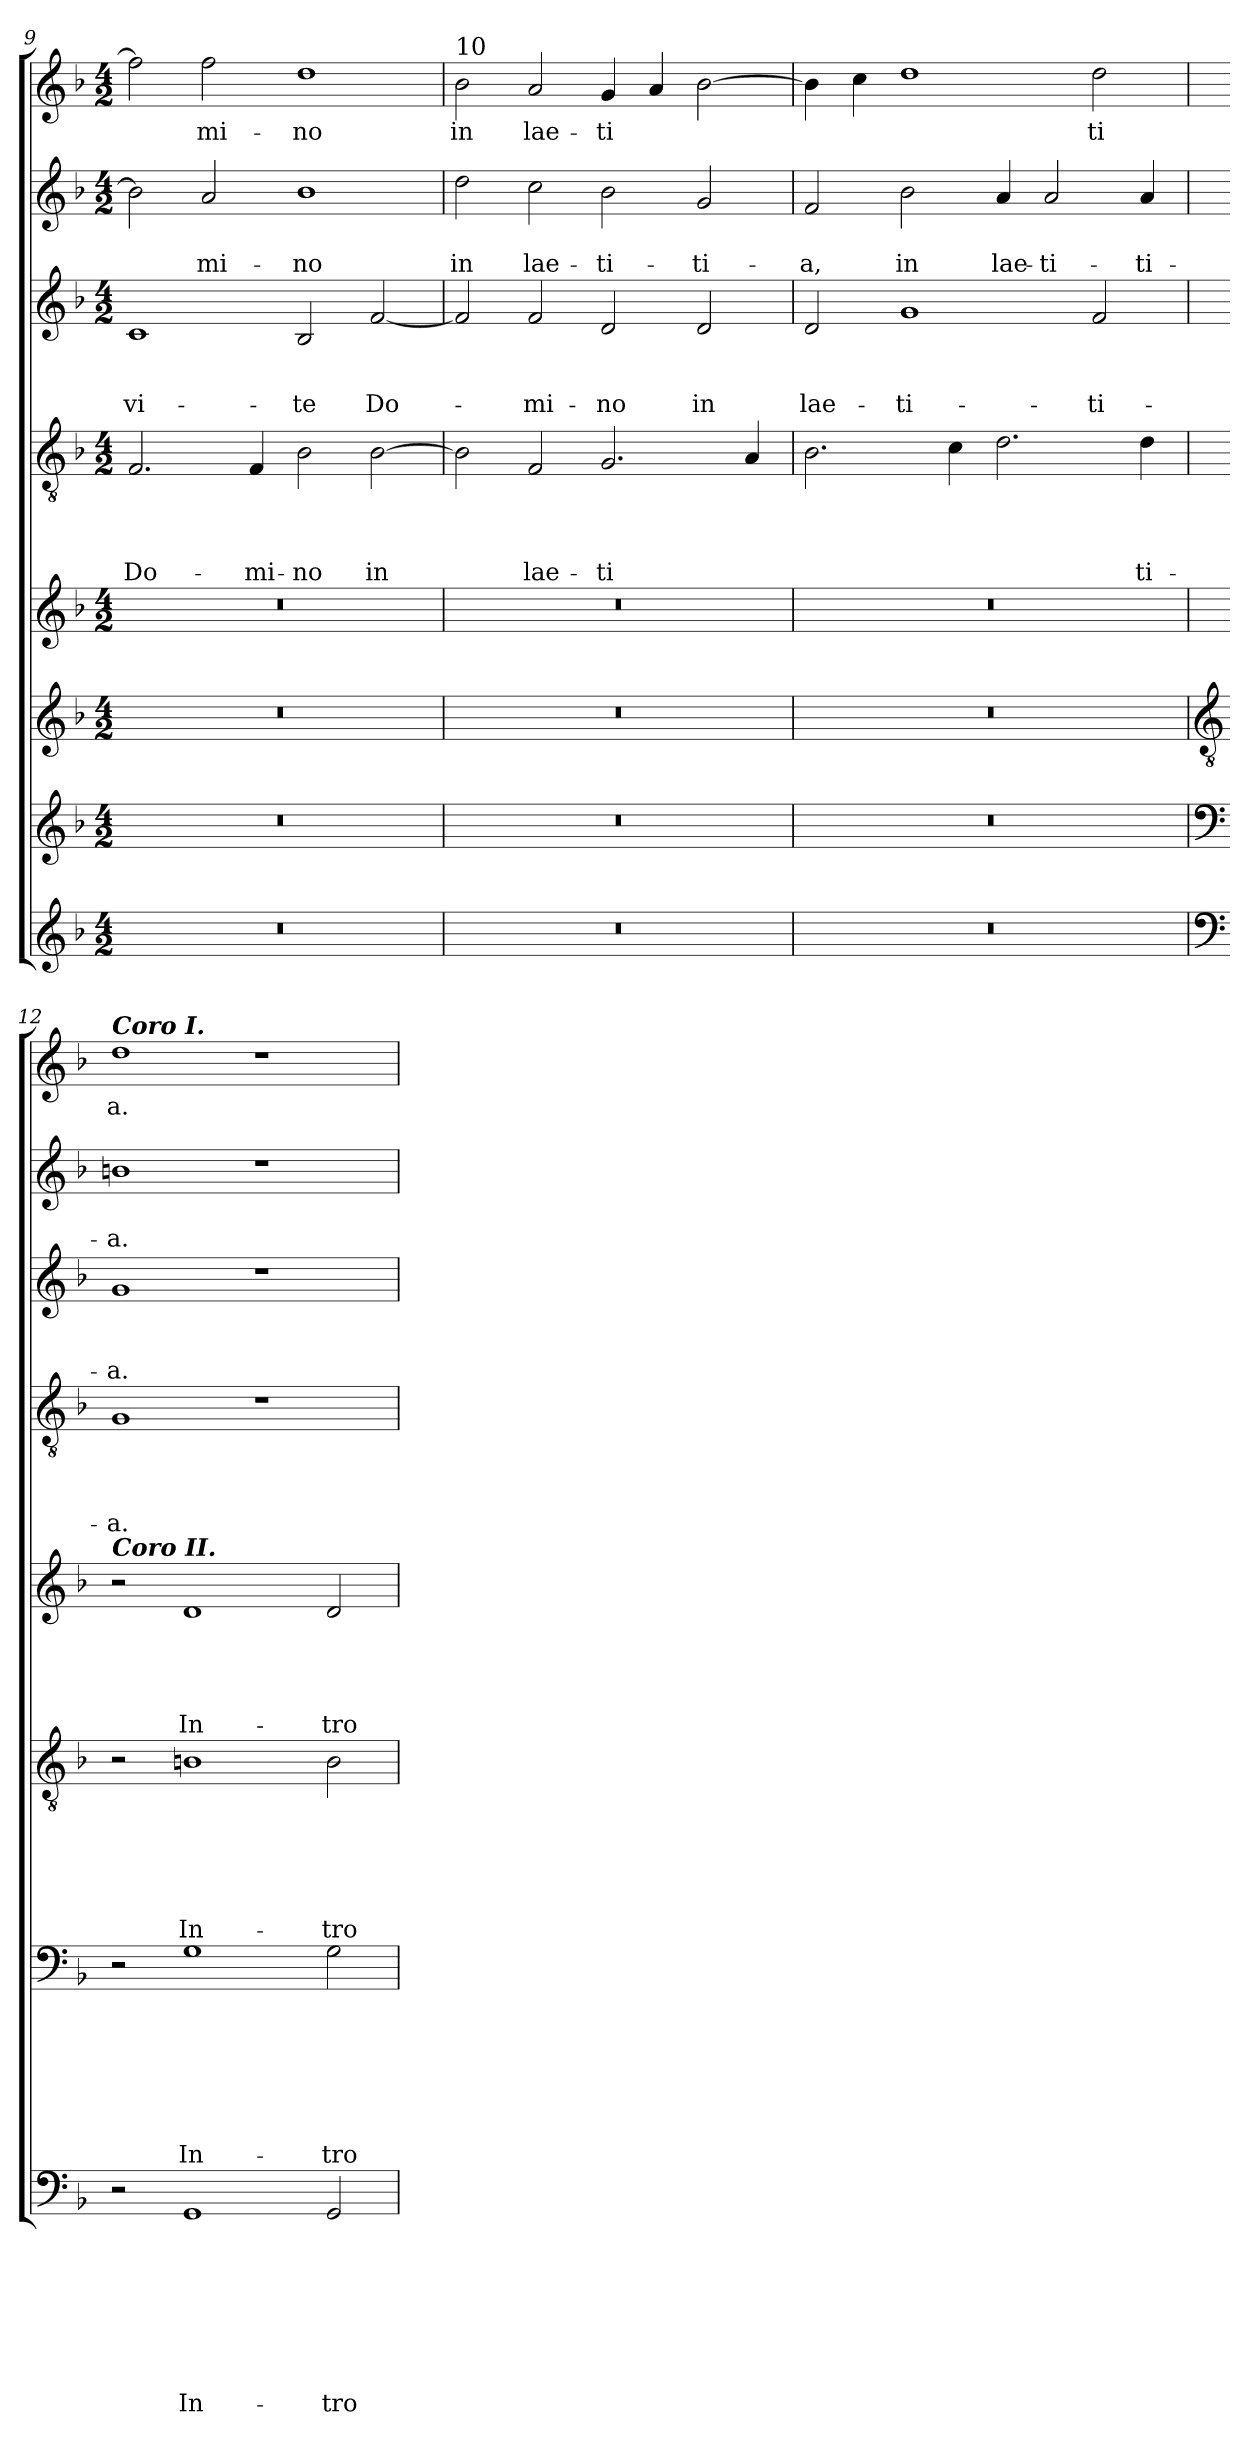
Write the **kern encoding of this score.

**kern	**text	**text	**text	**text	**text	**text	**text	**text	**kern	**text	**text	**text	**text	**text	**text	**text	**kern	**text	**text	**text	**text	**text	**text	**kern	**text	**text	**text	**text	**text	**kern	**text	**text	**text	**text	**kern	**text	**text	**text	**kern	**text	**text	**kern	**text
*part8	*part8	*part8	*part8	*part8	*part8	*part8	*part8	*part8	*part7	*part7	*part7	*part7	*part7	*part7	*part7	*part7	*part6	*part6	*part6	*part6	*part6	*part6	*part6	*part5	*part5	*part5	*part5	*part5	*part5	*part4	*part4	*part4	*part4	*part4	*part3	*part3	*part3	*part3	*part2	*part2	*part2	*part1	*part1
*staff8	*staff8	*staff8	*staff8	*staff8	*staff8	*staff8	*staff8	*staff8	*staff7	*staff7	*staff7	*staff7	*staff7	*staff7	*staff7	*staff7	*staff6	*staff6	*staff6	*staff6	*staff6	*staff6	*staff6	*staff5	*staff5	*staff5	*staff5	*staff5	*staff5	*staff4	*staff4	*staff4	*staff4	*staff4	*staff3	*staff3	*staff3	*staff3	*staff2	*staff2	*staff2	*staff1	*staff1
*clefG2	*	*	*	*	*	*	*	*	*clefG2	*	*	*	*	*	*	*	*clefG2	*	*	*	*	*	*	*clefG2	*	*	*	*	*	*clefGv2	*	*	*	*	*clefG2	*	*	*	*clefG2	*	*	*clefG2	*
*k[b-]	*	*	*	*	*	*	*	*	*k[b-]	*	*	*	*	*	*	*	*k[b-]	*	*	*	*	*	*	*k[b-]	*	*	*	*	*	*k[b-]	*	*	*	*	*k[b-]	*	*	*	*k[b-]	*	*	*k[b-]	*
*F:	*	*	*	*	*	*	*	*	*F:	*	*	*	*	*	*	*	*F:	*	*	*	*	*	*	*F:	*	*	*	*	*	*F:	*	*	*	*	*F:	*	*	*	*F:	*	*	*F:	*
*M4/2	*	*	*	*	*	*	*	*	*M4/2	*	*	*	*	*	*	*	*M4/2	*	*	*	*	*	*	*M4/2	*	*	*	*	*	*M4/2	*	*	*	*	*M4/2	*	*	*	*M4/2	*	*	*M4/2	*
=9	=9	=9	=9	=9	=9	=9	=9	=9	=9	=9	=9	=9	=9	=9	=9	=9	=9	=9	=9	=9	=9	=9	=9	=9	=9	=9	=9	=9	=9	=9	=9	=9	=9	=9	=9	=9	=9	=9	=9	=9	=9	=9	=9
!	!	!	!	!	!	!	!	!	!	!	!	!	!	!	!	!	!	!	!	!	!	!	!	!	!	!	!	!	!	!	!	!	!	!LO:LY:b	!	!	!	!LO:LY:b	!	!	!LO:LY:b	!	!
0r	.	.	.	.	.	.	.	.	0r	.	.	.	.	.	.	.	0r	.	.	.	.	.	.	0r	.	.	.	.	.	2.F/	.	.	.	Do-	1c	.	.	-vi-	2b-\]	.	­	2ff\]	.
!	!	!	!	!	!	!	!	!	!	!	!	!	!	!	!	!	!	!	!	!	!	!	!	!	!	!	!	!	!	!	!	!	!	!	!	!	!	!	!	!	!LO:LY:b	!	!LO:LY:b
.	.	.	.	.	.	.	.	.	.	.	.	.	.	.	.	.	.	.	.	.	.	.	.	.	.	.	.	.	.	.	.	.	.	.	.	.	.	.	2a/	.	mi-	2ff\	-mi-
!	!	!	!	!	!	!	!	!	!	!	!	!	!	!	!	!	!	!	!	!	!	!	!	!	!	!	!	!	!	!	!	!	!	!LO:LY:b	!	!	!	!	!	!	!	!	!
.	.	.	.	.	.	.	.	.	.	.	.	.	.	.	.	.	.	.	.	.	.	.	.	.	.	.	.	.	.	4F/	.	.	.	-mi-	.	.	.	.	.	.	.	.	.
!	!	!	!	!	!	!	!	!	!	!	!	!	!	!	!	!	!	!	!	!	!	!	!	!	!	!	!	!	!	!	!	!	!	!LO:LY:b	!	!	!	!LO:LY:b	!	!	!LO:LY:b	!	!LO:LY:b
.	.	.	.	.	.	.	.	.	.	.	.	.	.	.	.	.	.	.	.	.	.	.	.	.	.	.	.	.	.	2B-\	.	.	.	-no	2B-/	.	.	-te	1b-	.	-no	1dd	-no
!	!	!	!	!	!	!	!	!	!	!	!	!	!	!	!	!	!	!	!	!	!	!	!	!	!	!	!	!	!	!	!	!	!	!LO:LY:b	!	!	!	!LO:LY:b	!	!	!	!	!
.	.	.	.	.	.	.	.	.	.	.	.	.	.	.	.	.	.	.	.	.	.	.	.	.	.	.	.	.	.	[2B-\	.	.	.	in	[2f/	.	.	Do-	.	.	.	.	.
=10	=10	=10	=10	=10	=10	=10	=10	=10	=10	=10	=10	=10	=10	=10	=10	=10	=10	=10	=10	=10	=10	=10	=10	=10	=10	=10	=10	=10	=10	=10	=10	=10	=10	=10	=10	=10	=10	=10	=10	=10	=10	=10	=10
!	!	!	!	!	!	!	!	!	!	!	!	!	!	!	!	!	!	!	!	!	!	!	!	!	!	!	!	!	!	!	!	!	!	!	!	!	!	!	!	!	!	!LO:TX:a:t=10	!
!	!	!	!	!	!	!	!	!	!	!	!	!	!	!	!	!	!	!	!	!	!	!	!	!	!	!	!	!	!	!	!	!	!	!	!	!	!	!	!	!	!LO:LY:b	!	!LO:LY:b
0r	.	.	.	.	.	.	.	.	0r	.	.	.	.	.	.	.	0r	.	.	.	.	.	.	0r	.	.	.	.	.	2B-\]	.	.	.	.	2f/]	.	.	.	2dd\	.	in	2b-\	in
!	!	!	!	!	!	!	!	!	!	!	!	!	!	!	!	!	!	!	!	!	!	!	!	!	!	!	!	!	!	!	!	!	!	!LO:LY:b	!	!	!	!LO:LY:b	!	!	!LO:LY:b	!	!LO:LY:b
.	.	.	.	.	.	.	.	.	.	.	.	.	.	.	.	.	.	.	.	.	.	.	.	.	.	.	.	.	.	2F/	.	.	.	lae-	2f/	.	.	-mi-	2cc\	.	lae-	2a/	lae-
!	!	!	!	!	!	!	!	!	!	!	!	!	!	!	!	!	!	!	!	!	!	!	!	!	!	!	!	!	!	!	!	!	!	!LO:LY:b	!	!	!	!LO:LY:b	!	!	!LO:LY:b	!	!LO:LY:b
.	.	.	.	.	.	.	.	.	.	.	.	.	.	.	.	.	.	.	.	.	.	.	.	.	.	.	.	.	.	2.G/	.	.	.	-ti	2d/	.	.	-no	2b-\	.	-ti-	4g/	-ti
.	.	.	.	.	.	.	.	.	.	.	.	.	.	.	.	.	.	.	.	.	.	.	.	.	.	.	.	.	.	.	.	.	.	.	.	.	.	.	.	.	.	4a/	.
!	!	!	!	!	!	!	!	!	!	!	!	!	!	!	!	!	!	!	!	!	!	!	!	!	!	!	!	!	!	!	!	!	!	!	!	!	!	!LO:LY:b	!	!	!LO:LY:b	!	!LO:LY:b
.	.	.	.	.	.	.	.	.	.	.	.	.	.	.	.	.	.	.	.	.	.	.	.	.	.	.	.	.	.	.	.	.	.	.	2d/	.	.	in	2g/	.	-ti-	[2b-\	­
!	!	!	!	!	!	!	!	!	!	!	!	!	!	!	!	!	!	!	!	!	!	!	!	!	!	!	!	!	!	!	!	!	!	!LO:LY:b	!	!	!	!	!	!	!	!	!
.	.	.	.	.	.	.	.	.	.	.	.	.	.	.	.	.	.	.	.	.	.	.	.	.	.	.	.	.	.	4A/	.	.	.	­	.	.	.	.	.	.	.	.	.
=11	=11	=11	=11	=11	=11	=11	=11	=11	=11	=11	=11	=11	=11	=11	=11	=11	=11	=11	=11	=11	=11	=11	=11	=11	=11	=11	=11	=11	=11	=11	=11	=11	=11	=11	=11	=11	=11	=11	=11	=11	=11	=11	=11
!	!	!	!	!	!	!	!	!	!	!	!	!	!	!	!	!	!	!	!	!	!	!	!	!	!	!	!	!	!	!	!	!	!	!	!	!	!	!LO:LY:b	!	!	!LO:LY:b	!	!
0r	.	.	.	.	.	.	.	.	0r	.	.	.	.	.	.	.	0r	.	.	.	.	.	.	0r	.	.	.	.	.	2.B-\	.	.	.	.	2d/	.	.	lae-	2f/	.	-a,	4b-\]	.
!	!	!	!	!	!	!	!	!	!	!	!	!	!	!	!	!	!	!	!	!	!	!	!	!	!	!	!	!	!	!	!	!	!	!	!	!	!	!	!	!	!	!	!LO:LY:b
.	.	.	.	.	.	.	.	.	.	.	.	.	.	.	.	.	.	.	.	.	.	.	.	.	.	.	.	.	.	.	.	.	.	.	.	.	.	.	.	.	.	4cc\	­
!	!	!	!	!	!	!	!	!	!	!	!	!	!	!	!	!	!	!	!	!	!	!	!	!	!	!	!	!	!	!	!	!	!	!	!	!	!	!LO:LY:b	!	!	!LO:LY:b	!	!
.	.	.	.	.	.	.	.	.	.	.	.	.	.	.	.	.	.	.	.	.	.	.	.	.	.	.	.	.	.	.	.	.	.	.	1g	.	.	-ti-	2b-\	.	in	1dd	.
!	!	!	!	!	!	!	!	!	!	!	!	!	!	!	!	!	!	!	!	!	!	!	!	!	!	!	!	!	!	!	!	!	!	!LO:LY:b	!	!	!	!	!	!	!	!	!
.	.	.	.	.	.	.	.	.	.	.	.	.	.	.	.	.	.	.	.	.	.	.	.	.	.	.	.	.	.	4c\	.	.	.	­	.	.	.	.	.	.	.	.	.
!	!	!	!	!	!	!	!	!	!	!	!	!	!	!	!	!	!	!	!	!	!	!	!	!	!	!	!	!	!	!	!	!	!	!	!	!	!	!	!	!	!LO:LY:b	!	!
.	.	.	.	.	.	.	.	.	.	.	.	.	.	.	.	.	.	.	.	.	.	.	.	.	.	.	.	.	.	2.d\	.	.	.	.	.	.	.	.	4a/	.	lae-	.	.
!	!	!	!	!	!	!	!	!	!	!	!	!	!	!	!	!	!	!	!	!	!	!	!	!	!	!	!	!	!	!	!	!	!	!	!	!	!	!	!	!	!LO:LY:b	!	!
.	.	.	.	.	.	.	.	.	.	.	.	.	.	.	.	.	.	.	.	.	.	.	.	.	.	.	.	.	.	.	.	.	.	.	.	.	.	.	2a/	.	-ti-	.	.
!	!	!	!	!	!	!	!	!	!	!	!	!	!	!	!	!	!	!	!	!	!	!	!	!	!	!	!	!	!	!	!	!	!	!	!	!	!	!LO:LY:b	!	!	!	!	!LO:LY:b
.	.	.	.	.	.	.	.	.	.	.	.	.	.	.	.	.	.	.	.	.	.	.	.	.	.	.	.	.	.	.	.	.	.	.	2f/	.	.	-ti-	.	.	.	2dd\	ti­
!	!	!	!	!	!	!	!	!	!	!	!	!	!	!	!	!	!	!	!	!	!	!	!	!	!	!	!	!	!	!	!	!	!	!LO:LY:b	!	!	!	!	!	!	!LO:LY:b	!	!
.	.	.	.	.	.	.	.	.	.	.	.	.	.	.	.	.	.	.	.	.	.	.	.	.	.	.	.	.	.	4d\	.	.	.	ti-	.	.	.	.	4a/	.	-ti-	.	.
!!LO:LB:g=z
=12	=12	=12	=12	=12	=12	=12	=12	=12	=12	=12	=12	=12	=12	=12	=12	=12	=12	=12	=12	=12	=12	=12	=12	=12	=12	=12	=12	=12	=12	=12	=12	=12	=12	=12	=12	=12	=12	=12	=12	=12	=12	=12	=12
*clefF4	*	*	*	*	*	*	*	*	*clefF4	*	*	*	*	*	*	*	*clefGv2	*	*	*	*	*	*	*	*	*	*	*	*	*	*	*	*	*	*	*	*	*	*	*	*	*	*
!	!	!	!	!	!	!	!	!	!	!	!	!	!	!	!	!	!	!	!	!	!	!	!	!	!	!	!	!	!	!	!	!	!	!	!	!	!	!	!	!	!	!LO:TX:a:Bi:t=Coro I.	!
!	!	!	!	!	!	!	!	!	!	!	!	!	!	!	!	!	!	!	!	!	!	!	!	!LO:TX:a:Bi:t=Coro II.	!	!	!	!	!	!	!	!	!	!	!	!	!	!	!	!	!	!	!
!	!	!	!	!	!	!	!	!	!	!	!	!	!	!	!	!	!	!	!	!	!	!	!	!	!	!	!	!	!	!	!	!	!	!LO:LY:b	!	!	!	!LO:LY:b	!	!	!LO:LY:b	!	!LO:LY:b
2r	.	.	.	.	.	.	.	.	2r	.	.	.	.	.	.	.	2r	.	.	.	.	.	.	2r	.	.	.	.	.	1G	.	.	.	-­a.	1g	.	.	-­a.	1bn	.	-­a.	1dd	­a.
!	!	!	!	!	!	!	!	!LO:LY:b	!	!	!	!	!	!	!	!LO:LY:b	!	!	!	!	!	!	!LO:LY:b	!	!	!	!	!	!LO:LY:b	!	!	!	!	!	!	!	!	!	!	!	!	!	!
1GG	.	.	.	.	.	.	.	In-	1G	.	.	.	.	.	.	In-	1Bn	.	.	.	.	.	In-	1d	.	.	.	.	In-	.	.	.	.	.	.	.	.	.	.	.	.	.	.
.	.	.	.	.	.	.	.	.	.	.	.	.	.	.	.	.	.	.	.	.	.	.	.	.	.	.	.	.	.	1r	.	.	.	.	1r	.	.	.	1r	.	.	1r	.
!	!	!	!	!	!	!	!	!LO:LY:b	!	!	!	!	!	!	!	!LO:LY:b	!	!	!	!	!	!	!LO:LY:b	!	!	!	!	!	!LO:LY:b	!	!	!	!	!	!	!	!	!	!	!	!	!	!
2GG/	.	.	.	.	.	.	.	-tro-	2G\	.	.	.	.	.	.	-tro-	2B\	.	.	.	.	.	-tro-	2d/	.	.	.	.	-tro-	.	.	.	.	.	.	.	.	.	.	.	.	.	.
=	=	=	=	=	=	=	=	=	=	=	=	=	=	=	=	=	=	=	=	=	=	=	=	=	=	=	=	=	=	=	=	=	=	=	=	=	=	=	=	=	=	=	=
*-	*-	*-	*-	*-	*-	*-	*-	*-	*-	*-	*-	*-	*-	*-	*-	*-	*-	*-	*-	*-	*-	*-	*-	*-	*-	*-	*-	*-	*-	*-	*-	*-	*-	*-	*-	*-	*-	*-	*-	*-	*-	*-	*-
